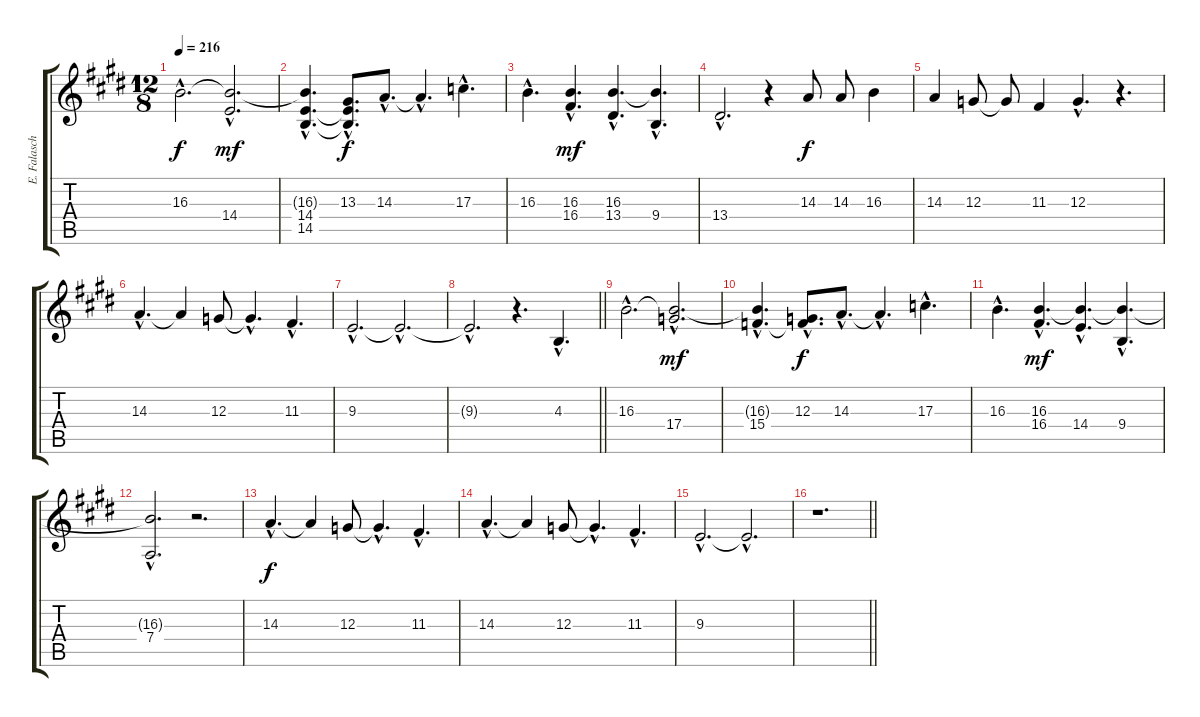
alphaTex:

\track ("E. Falaschi" "E. Falasch") {instrument lead6voice}
\staff {score tabs}
\tuning (E4 B3 G3 D3 A2 E2) {hide}
\ts (12 8)
\tempo 216
\clef g2
\ks e
16.3{hac}.2{d dy f} (16.3{hac t} 14.4{hac}).2{d dy mf} |
(16.3{hac t} 14.4{hac} 14.5{hac}).4{d} (13.3{hac} 14.4{hac t} 14.5{hac t}).8{d dy f} 14.3{hac}.8{d} 14.3{hac t}.4{d} 17.3{hac}.4{d} |
16.3{hac}.4{d} (16.3{hac} 16.4{hac}).4{d dy mf} (16.3{hac} 13.4{hac}).4{d} (16.3{hac t} 9.4{hac}).4{d} |
13.4{hac}.2{d} r.4 14.3.8{dy f} 14.3.8 16.3.4 |
14.3.4 12.3.8 12.3{t}.8 11.3.4 12.3{hac}.4{d} r.4{d} |
14.3{hac}.4{d} 14.3{t}.4 12.3.8 12.3{hac t}.4{d} 11.3{hac}.4{d} |
9.3{hac}.2{d} 9.3{hac t}.2{d} |
\barLineRight lightlight
9.3{hac t}.2{d} r.4{d} 4.3{hac}.4{d} |
16.3{hac}.2{d} (16.3{hac t} 17.4{hac}).2{d dy mf} |
(16.3{hac t} 15.4{hac}).4{d} (12.3{hac} 15.4{hac t}).8{d dy f} 14.3{hac}.8{d} 14.3{hac t}.4{d} 17.3{hac}.4{d} |
16.3{hac}.4{d} (16.3{hac} 16.4{hac}).4{d dy mf} (16.3{hac t} 14.4{hac}).4{d} (16.3{hac t} 9.4{hac}).4{d} |
(16.3{hac t} 7.4{hac}).2{d} r.2{d} |
14.3{hac}.4{d dy f} 14.3{t}.4 12.3.8 12.3{hac t}.4{d} 11.3{hac}.4{d} |
14.3{hac}.4{d} 14.3{t}.4 12.3.8 12.3{hac t}.4{d} 11.3{hac}.4{d} |
9.3{hac}.2{d} 9.3{hac t}.2{d} |
\barLineRight lightlight
r.1{d}
